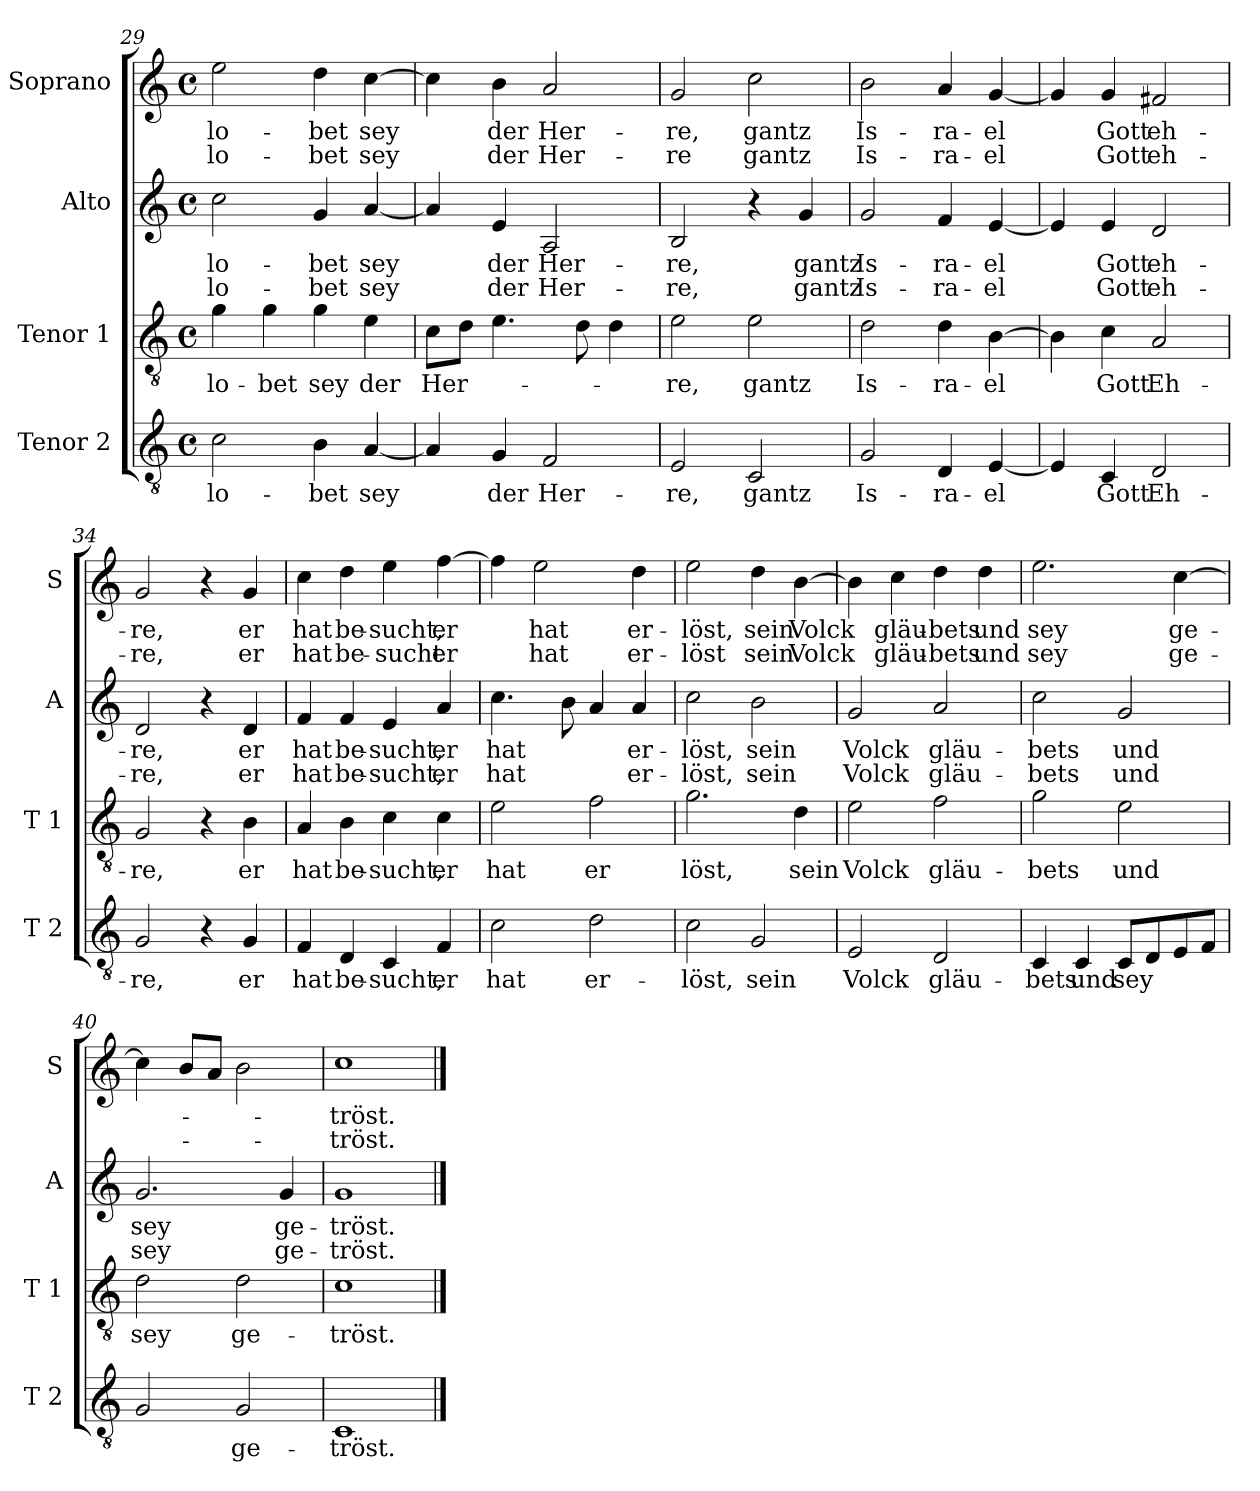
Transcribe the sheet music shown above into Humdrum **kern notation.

**kern	**text	**kern	**text	**kern	**text	**text	**kern	**text	**text
*part4	*part4	*part3	*part3	*part2	*part2	*part2	*part1	*part1	*part1
*staff4	*staff4	*staff3	*staff3	*staff2	*staff2	*staff2	*staff1	*staff1	*staff1
*I"Tenor 2	*	*I"Tenor 1	*	*I"Alto	*	*	*I"Soprano	*	*
*I'T 2	*	*I'T 1	*	*I'A	*	*	*I'S	*	*
*clefGv2	*	*clefGv2	*	*clefG2	*	*	*clefG2	*	*
*k[]	*	*k[]	*	*k[]	*	*	*k[]	*	*
*C:	*	*C:	*	*C:	*	*	*C:	*	*
*M4/4	*	*M4/4	*	*M4/4	*	*	*M4/4	*	*
*met(c)	*	*met(c)	*	*met(c)	*	*	*met(c)	*	*
=29	=29	=29	=29	=29	=29	=29	=29	=29	=29
!	!LO:LY:b	!	!LO:LY:b	!	!LO:LY:b	!LO:LY:b	!	!LO:LY:b	!LO:LY:b
2c\	-lo-	4g\	-lo-	2cc\	-lo-	-lo-	2ee\	-lo-	-lo-
!	!	!	!LO:LY:b	!	!	!	!	!	!
.	.	4g\	-bet	.	.	.	.	.	.
!	!LO:LY:b	!	!LO:LY:b	!	!LO:LY:b	!LO:LY:b	!	!LO:LY:b	!LO:LY:b
4B\	-bet	4g\	sey	4g/	-bet	-bet	4dd\	-bet	-bet
!	!LO:LY:b	!	!LO:LY:b	!	!LO:LY:b	!LO:LY:b	!	!LO:LY:b	!LO:LY:b
[4A/	sey	4e\	der	[4a/	sey	sey	[4cc\	sey	sey
!!LO:PB:g=z
=30	=30	=30	=30	=30	=30	=30	=30	=30	=30
!	!	!	!LO:LY:b	!	!	!	!	!	!
4A/]	.	8c\L	Her-	4a/]	.	.	4cc\]	.	.
.	.	8d\J	.	.	.	.	.	.	.
!	!LO:LY:b	!	!	!	!LO:LY:b	!LO:LY:b	!	!LO:LY:b	!LO:LY:b
4G/	der	4.e\	.	4e/	der	der	4b\	der	der
!	!LO:LY:b	!	!	!	!LO:LY:b	!LO:LY:b	!	!LO:LY:b	!LO:LY:b
2F/	Her-	.	.	2A/	Her-	Her-	2a/	Her-	Her-
.	.	8d\	.	.	.	.	.	.	.
.	.	4d\	.	.	.	.	.	.	.
=31	=31	=31	=31	=31	=31	=31	=31	=31	=31
!	!LO:LY:b	!	!LO:LY:b	!	!LO:LY:b	!LO:LY:b	!	!LO:LY:b	!LO:LY:b
2E/	-re,	2e\	-re,	2B/	-re,	-re,	2g/	-re,	-re
!	!LO:LY:b	!	!LO:LY:b	!	!	!	!	!LO:LY:b	!LO:LY:b
2C/	gantz	2e\	gantz	4r	.	.	2cc\	gantz	gantz
!	!	!	!	!	!LO:LY:b	!LO:LY:b	!	!	!
.	.	.	.	4g/	gantz	gantz	.	.	.
=32	=32	=32	=32	=32	=32	=32	=32	=32	=32
!	!LO:LY:b	!	!LO:LY:b	!	!LO:LY:b	!LO:LY:b	!	!LO:LY:b	!LO:LY:b
2G/	Is-	2d\	Is-	2g/	Is-	Is-	2b\	Is-	Is-
!	!LO:LY:b	!	!LO:LY:b	!	!LO:LY:b	!LO:LY:b	!	!LO:LY:b	!LO:LY:b
4D/	-ra-	4d\	-ra-	4f/	-ra-	-ra-	4a/	-ra-	-ra-
!	!LO:LY:b	!	!LO:LY:b	!	!LO:LY:b	!LO:LY:b	!	!LO:LY:b	!LO:LY:b
[4E/	-el	[4B\	-el	[4e/	-el	-el	[4g/	-el	-el
=33	=33	=33	=33	=33	=33	=33	=33	=33	=33
4E/]	.	4B\]	.	4e/]	.	.	4g/]	.	.
!	!LO:LY:b	!	!LO:LY:b	!	!LO:LY:b	!LO:LY:b	!	!LO:LY:b	!LO:LY:b
4C/	Gott	4c\	Gott	4e/	Gott	Gott	4g/	Gott	Gott
!	!LO:LY:b	!	!LO:LY:b	!	!LO:LY:b	!LO:LY:b	!	!LO:LY:b	!LO:LY:b
2D/	Eh-	2A/	Eh-	2d/	eh-	eh-	2f#X/	eh-	eh-
=34	=34	=34	=34	=34	=34	=34	=34	=34	=34
!	!LO:LY:b	!	!LO:LY:b	!	!LO:LY:b	!LO:LY:b	!	!LO:LY:b	!LO:LY:b
2G/	-re,	2G/	-re,	2d/	-re,	-re,	2g/	-re,	-re,
4r	.	4r	.	4r	.	.	4r	.	.
!	!LO:LY:b	!	!LO:LY:b	!	!LO:LY:b	!LO:LY:b	!	!LO:LY:b	!LO:LY:b
4G/	er	4B\	er	4d/	er	er	4g/	er	er
=35	=35	=35	=35	=35	=35	=35	=35	=35	=35
!	!LO:LY:b	!	!LO:LY:b	!	!LO:LY:b	!LO:LY:b	!	!LO:LY:b	!LO:LY:b
4F/	hat	4A/	hat	4f/	hat	hat	4cc\	hat	hat
!	!LO:LY:b	!	!LO:LY:b	!	!LO:LY:b	!LO:LY:b	!	!LO:LY:b	!LO:LY:b
4D/	be-	4B\	be-	4f/	be-	be-	4dd\	be-	be-
!	!LO:LY:b	!	!LO:LY:b	!	!LO:LY:b	!LO:LY:b	!	!LO:LY:b	!LO:LY:b
4C/	-sucht,	4c\	-sucht,	4e/	-sucht,	-sucht,	4ee\	-sucht,	-sucht
!	!LO:LY:b	!	!LO:LY:b	!	!LO:LY:b	!LO:LY:b	!	!LO:LY:b	!LO:LY:b
4F/	er	4c\	er	4a/	er	er	[4ff\	er	er
!!LO:LB:g=z
=36	=36	=36	=36	=36	=36	=36	=36	=36	=36
!	!LO:LY:b	!	!LO:LY:b	!	!LO:LY:b	!LO:LY:b	!	!	!
2c\	hat	2e\	hat	4.cc\	hat	hat	4ff\]	.	.
!	!	!	!	!	!	!	!	!LO:LY:b	!LO:LY:b
.	.	.	.	.	.	.	2ee\	hat	hat
.	.	.	.	8b\	.	.	.	.	.
!	!LO:LY:b	!	!LO:LY:b	!	!	!	!	!	!
2d\	er-	2f\	er	4a/	.	.	.	.	.
!	!	!	!	!	!LO:LY:b	!LO:LY:b	!	!LO:LY:b	!LO:LY:b
.	.	.	.	4a/	er-	er-	4dd\	er-	er-
=37	=37	=37	=37	=37	=37	=37	=37	=37	=37
!	!LO:LY:b	!	!LO:LY:b	!	!LO:LY:b	!LO:LY:b	!	!LO:LY:b	!LO:LY:b
2c\	-löst,	2.g\	löst,	2cc\	-löst,	-löst,	2ee\	-löst,	-löst
!	!LO:LY:b	!	!	!	!LO:LY:b	!LO:LY:b	!	!LO:LY:b	!LO:LY:b
2G/	sein	.	.	2b\	sein	sein	4dd\	sein	sein
!	!	!	!LO:LY:b	!	!	!	!	!LO:LY:b	!LO:LY:b
.	.	4d\	sein	.	.	.	[4b\	Volck	Volck
=38	=38	=38	=38	=38	=38	=38	=38	=38	=38
!	!LO:LY:b	!	!LO:LY:b	!	!LO:LY:b	!LO:LY:b	!	!	!
2E/	Volck	2e\	Volck	2g/	Volck	Volck	4b\]	.	.
!	!	!	!	!	!	!	!	!LO:LY:b	!LO:LY:b
.	.	.	.	.	.	.	4cc\	gläu-	gläu-
!	!LO:LY:b	!	!LO:LY:b	!	!LO:LY:b	!LO:LY:b	!	!LO:LY:b	!LO:LY:b
2D/	gläu-	2f\	gläu-	2a/	gläu-	gläu-	4dd\	-bets	-bets
!	!	!	!	!	!	!	!	!LO:LY:b	!LO:LY:b
.	.	.	.	.	.	.	4dd\	und	und
=39	=39	=39	=39	=39	=39	=39	=39	=39	=39
!	!LO:LY:b	!	!LO:LY:b	!	!LO:LY:b	!LO:LY:b	!	!LO:LY:b	!LO:LY:b
4C/	-bets	2g\	-bets	2cc\	-bets	-bets	2.ee\	sey	sey
!	!LO:LY:b	!	!	!	!	!	!	!	!
4C/	und	.	.	.	.	.	.	.	.
!	!LO:LY:b	!	!LO:LY:b	!	!LO:LY:b	!LO:LY:b	!	!	!
8C/L	sey	2e\	und	2g/	und	und	.	.	.
8D/	.	.	.	.	.	.	.	.	.
!	!	!	!	!	!	!	!	!LO:LY:b	!LO:LY:b
8E/	.	.	.	.	.	.	[4cc\	ge-	ge-
8F/J	.	.	.	.	.	.	.	.	.
=40	=40	=40	=40	=40	=40	=40	=40	=40	=40
!	!	!	!LO:LY:b	!	!LO:LY:b	!LO:LY:b	!	!	!
2G/	.	2d\	sey	2.g/	sey	sey	4cc\]	.	.
.	.	.	.	.	.	.	8b/L	.	.
.	.	.	.	.	.	.	8a/J	.	.
!	!LO:LY:b	!	!LO:LY:b	!	!	!	!	!	!
2G/	ge-	2d\	ge-	.	.	.	2b\	.	.
!	!	!	!	!	!LO:LY:b	!LO:LY:b	!	!	!
.	.	.	.	4g/	ge-	ge-	.	.	.
=41	=41	=41	=41	=41	=41	=41	=41	=41	=41
!	!LO:LY:b	!	!LO:LY:b	!	!LO:LY:b	!LO:LY:b	!	!LO:LY:b	!LO:LY:b
1C	-tröst.	1c	-tröst.	1g	-tröst.	-tröst.	1cc	-tröst.	-tröst.
==	==	==	==	==	==	==	==	==	==
*-	*-	*-	*-	*-	*-	*-	*-	*-	*-
